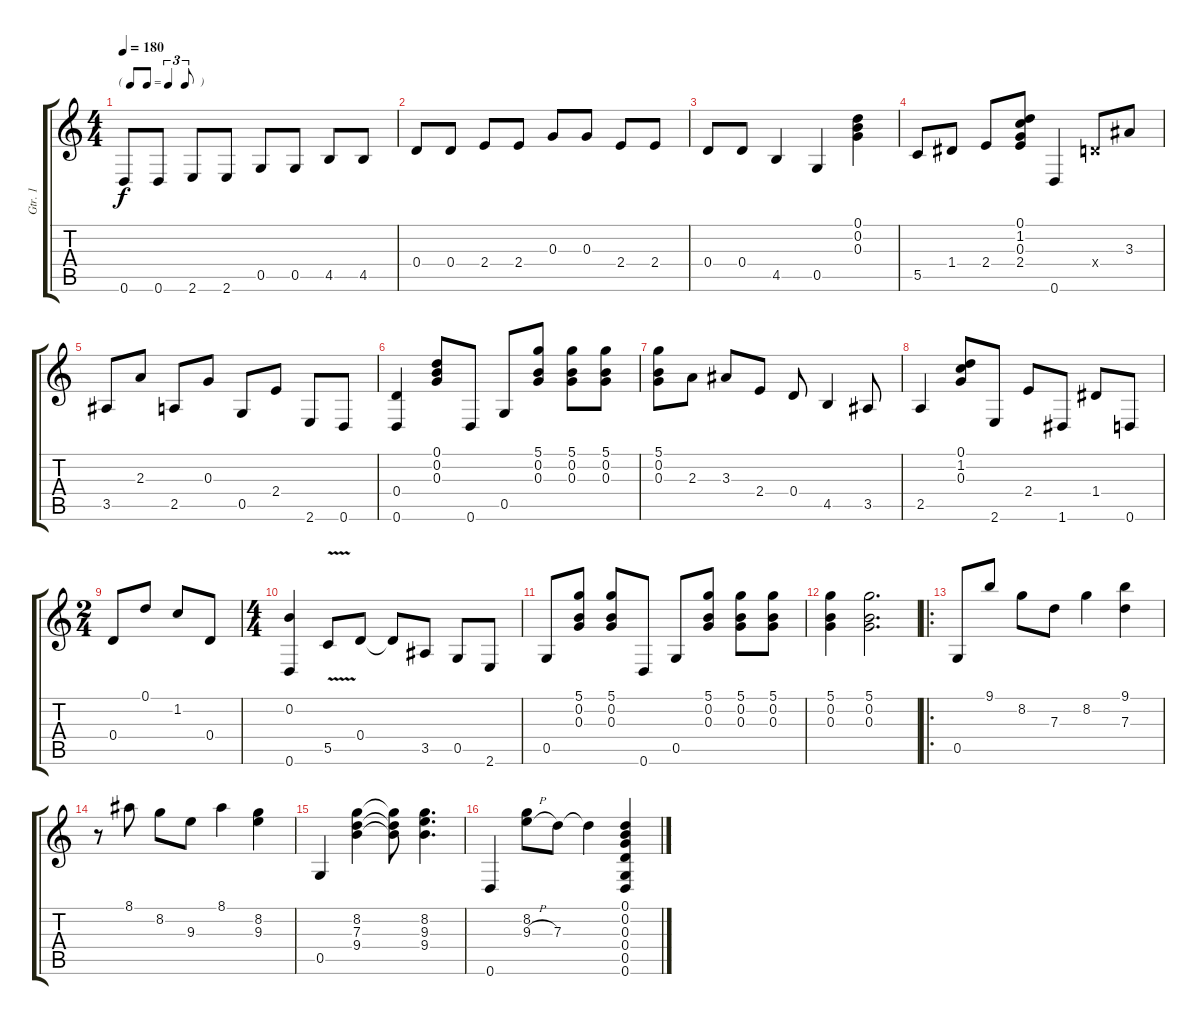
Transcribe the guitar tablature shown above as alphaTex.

\track ("Gtr. 1" "Gtr. 1") {instrument acousticguitarsteel}
\staff {score tabs}
\tuning (D4 B3 G3 D3 G2 D2) {hide}
\ts (4 4)
\tf triplet8th
\tempo 180
\clef g2
\ks c
0.6.8{dy f instrument acousticguitarsteel} 0.6.8 2.6.8 2.6.8 0.5.8 0.5.8 4.5.8 4.5.8 |
0.4.8 0.4.8 2.4.8 2.4.8 0.3.8 0.3.8 2.4.8 2.4.8 |
0.4.8 0.4.8 4.5.4 0.5.4 (0.1 0.2 0.3).4 |
5.5.8 1.4.8 2.4.8 (0.1 1.2 0.3 2.4).8 0.6.4 0.4{x}.8 3.3.8 |
3.5.8 2.3.8 2.5.8 0.3.8 0.5.8 2.4.8 2.6.8 0.6.8 |
(0.4 0.6).4 (0.1 0.2 0.3).8 0.6.8 0.5.8 (5.1 0.2 0.3).8 (5.1 0.2 0.3).8 (5.1 0.2 0.3).8 |
(5.1 0.2 0.3).8 2.3.8 3.3.8 2.4.8 0.4.8 4.5.4 3.5.8 |
2.5.4 (0.1 1.2 0.3).8 2.6.8 2.4.8 1.6.8 1.4.8 0.6.8 |
\ts (2 4)
0.4.8 0.1.8 1.2.8 0.4.8 |
\ts (4 4)
(0.2 0.6).4 5.5{v}.8 0.4.8 0.4{t}.8 3.5.8 0.5.8 2.6.8 |
0.5.8 (5.1 0.2 0.3).8 (5.1 0.2 0.3).8 0.6.8 0.5.8 (5.1 0.2 0.3).8 (5.1 0.2 0.3).8 (5.1 0.2 0.3).8 |
(5.1 0.2 0.3).4 (5.1 0.2 0.3).2{d} |
\ro
0.5.8 9.1.8 8.2.8 7.3.8 8.2.4 (9.1 7.3).4 |
r.8 8.1.8 8.2.8 9.3.8 8.1.4 (8.2 9.3).4 |
0.5.4 (8.2 7.3 9.4).4 (8.2{t} 7.3{t} 9.4{t}).8 (8.2 9.3 9.4).4{d} |
0.6.4 (8.2 9.3{h}).8 7.3.8 7.3{t}.4 (0.1 0.2 0.3 0.4 0.5 0.6).4
